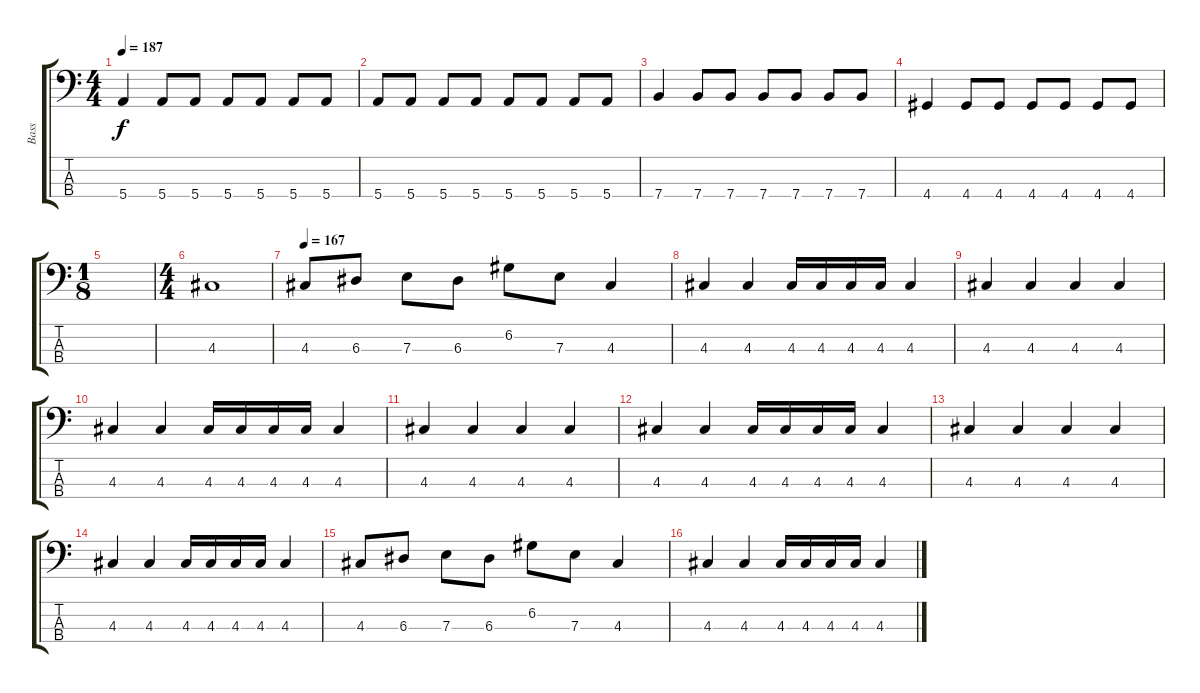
\track ("Bass" "Bass") {instrument electricbasspick}
\staff {score tabs}
\tuning (G2 D2 A1 E1) {hide}
\ts (4 4)
\tempo 187
\clef f4
\ks c
5.4.4{dy f} 5.4.8 5.4.8 5.4.8 5.4.8 5.4.8 5.4.8 |
5.4.8 5.4.8 5.4.8 5.4.8 5.4.8 5.4.8 5.4.8 5.4.8 |
7.4.4 7.4.8 7.4.8 7.4.8 7.4.8 7.4.8 7.4.8 |
4.4.4 4.4.8 4.4.8 4.4.8 4.4.8 4.4.8 4.4.8 |
\ts (1 8)
|
\ts (4 4)
4.3.1 |
\tempo 167
4.3.8 6.3.8 7.3.8 6.3.8 6.2.8 7.3.8 4.3.4 |
4.3.4 4.3.4 4.3.16 4.3.16 4.3.16 4.3.16 4.3.4 |
4.3.4 4.3.4 4.3.4 4.3.4 |
4.3.4 4.3.4 4.3.16 4.3.16 4.3.16 4.3.16 4.3.4 |
4.3.4 4.3.4 4.3.4 4.3.4 |
4.3.4 4.3.4 4.3.16 4.3.16 4.3.16 4.3.16 4.3.4 |
4.3.4 4.3.4 4.3.4 4.3.4 |
4.3.4 4.3.4 4.3.16 4.3.16 4.3.16 4.3.16 4.3.4 |
4.3.8 6.3.8 7.3.8 6.3.8 6.2.8 7.3.8 4.3.4 |
4.3.4 4.3.4 4.3.16 4.3.16 4.3.16 4.3.16 4.3.4
